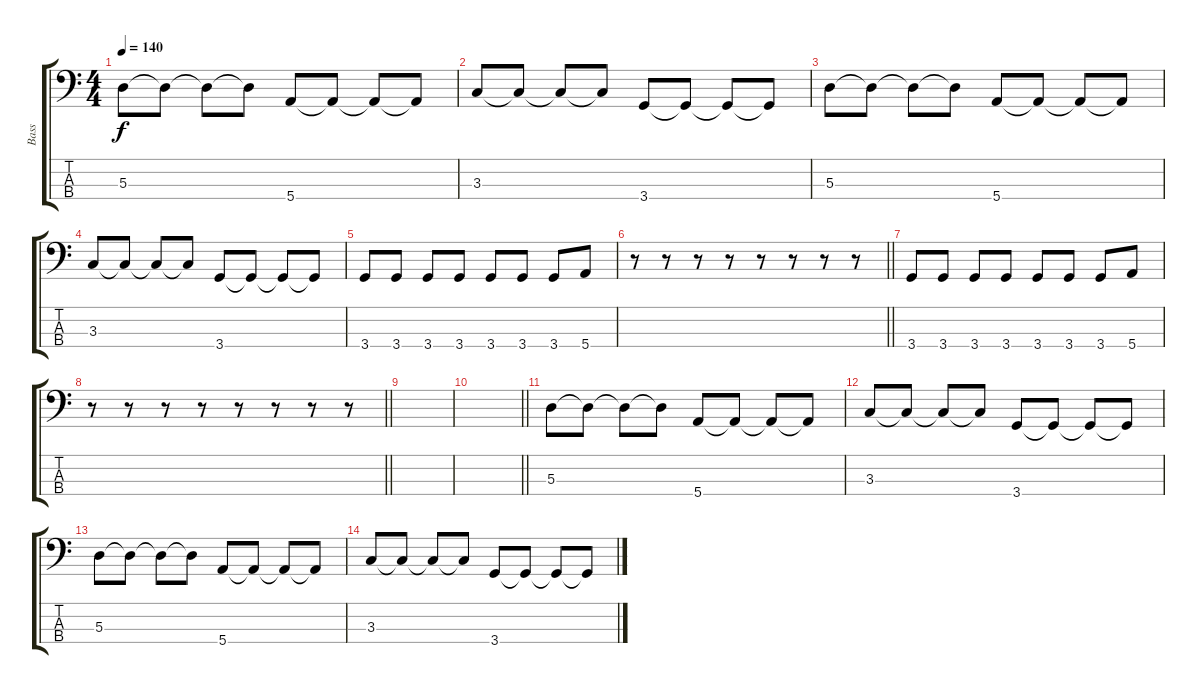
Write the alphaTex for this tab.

\track ("Bass" "Bass") {instrument electricbassfinger}
\staff {score tabs}
\tuning (G2 D2 A1 E1) {hide}
\ts (4 4)
\tempo 140
\clef f4
\ks c
5.3.8{dy f} 5.3{t}.8 5.3{t}.8 5.3{t}.8 5.4.8 5.4{t}.8 5.4{t}.8 5.4{t}.8 |
3.3.8 3.3{t}.8 3.3{t}.8 3.3{t}.8 3.4.8 3.4{t}.8 3.4{t}.8 3.4{t}.8 |
5.3.8 5.3{t}.8 5.3{t}.8 5.3{t}.8 5.4.8 5.4{t}.8 5.4{t}.8 5.4{t}.8 |
3.3.8 3.3{t}.8 3.3{t}.8 3.3{t}.8 3.4.8 3.4{t}.8 3.4{t}.8 3.4{t}.8 |
3.4.8 3.4.8 3.4.8 3.4.8 3.4.8 3.4.8 3.4.8 5.4.8 |
\barLineRight lightlight
r.8 r.8 r.8 r.8 r.8 r.8 r.8 r.8 |
3.4.8 3.4.8 3.4.8 3.4.8 3.4.8 3.4.8 3.4.8 5.4.8 |
\barLineRight lightlight
r.8 r.8 r.8 r.8 r.8 r.8 r.8 r.8 |
|
\barLineRight lightlight
|
5.3.8 5.3{t}.8 5.3{t}.8 5.3{t}.8 5.4.8 5.4{t}.8 5.4{t}.8 5.4{t}.8 |
3.3.8 3.3{t}.8 3.3{t}.8 3.3{t}.8 3.4.8 3.4{t}.8 3.4{t}.8 3.4{t}.8 |
5.3.8 5.3{t}.8 5.3{t}.8 5.3{t}.8 5.4.8 5.4{t}.8 5.4{t}.8 5.4{t}.8 |
3.3.8 3.3{t}.8 3.3{t}.8 3.3{t}.8 3.4.8 3.4{t}.8 3.4{t}.8 3.4{t}.8
